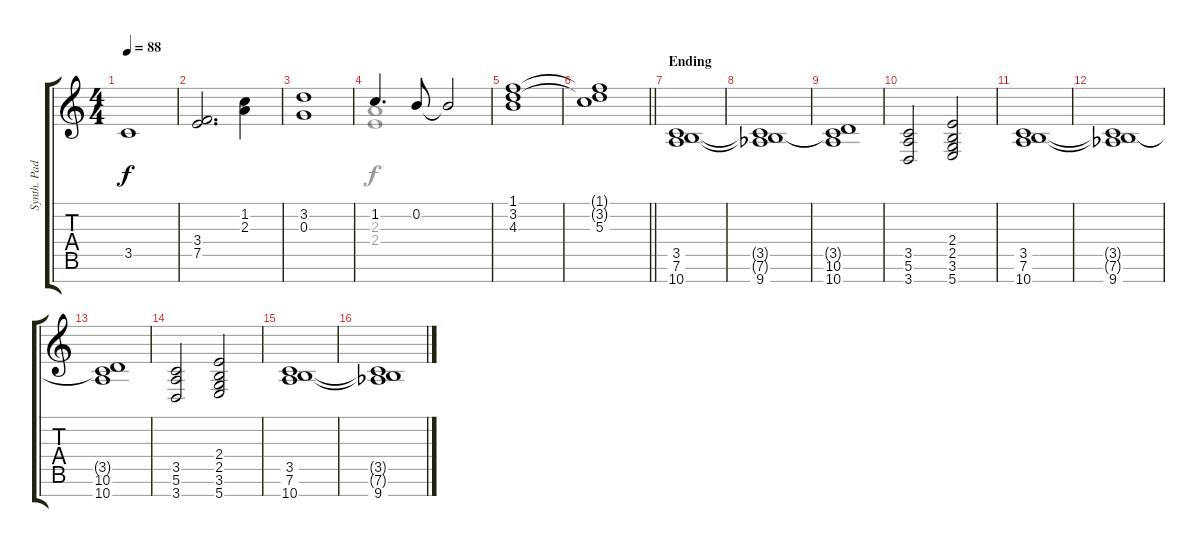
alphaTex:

\track ("Synth. Pad" "Synth. Pad") {instrument pad2warm}
\staff {score tabs}
\tuning (E5 B4 G4 D4 A3 E3 B2) {hide}
\voice
\ts (4 4)
\tempo 88
\clef g2
\ks c
3.5{t}.1{dy f} |
(3.4 7.5).2{d} (1.2 2.3).4 |
(3.2 0.3).1 |
1.2.4{d} 0.2.8 0.2{t}.2 |
(1.1 3.2 4.3).1 |
\barLineRight lightlight
(1.1{t} 3.2{t} 5.3).1 |
\section ("" "Ending")
(3.5 7.6 10.7).1 |
(3.5{t} 7.6{t} 9.7{acc b}).1 |
(3.5{t} 10.6 10.7).1 |
(3.5 5.6 3.7).2 (2.4 2.5 3.6 5.7).2 |
(3.5 7.6 10.7).1 |
(3.5{t} 7.6{t} 9.7{acc b}).1 |
(3.5{t} 10.6 10.7).1 |
(3.5 5.6 3.7).2 (2.4 2.5 3.6 5.7).2 |
(3.5 7.6 10.7).1 |
(3.5{t} 7.6{t} 9.7{acc b}).1
\voice
\clef g2
\ottava regular
\simile none
\ks c
|
|
|
(2.3 2.4).1 |
|
\barLineRight lightlight
|
|
|
|
|
|
|
|
|
|
